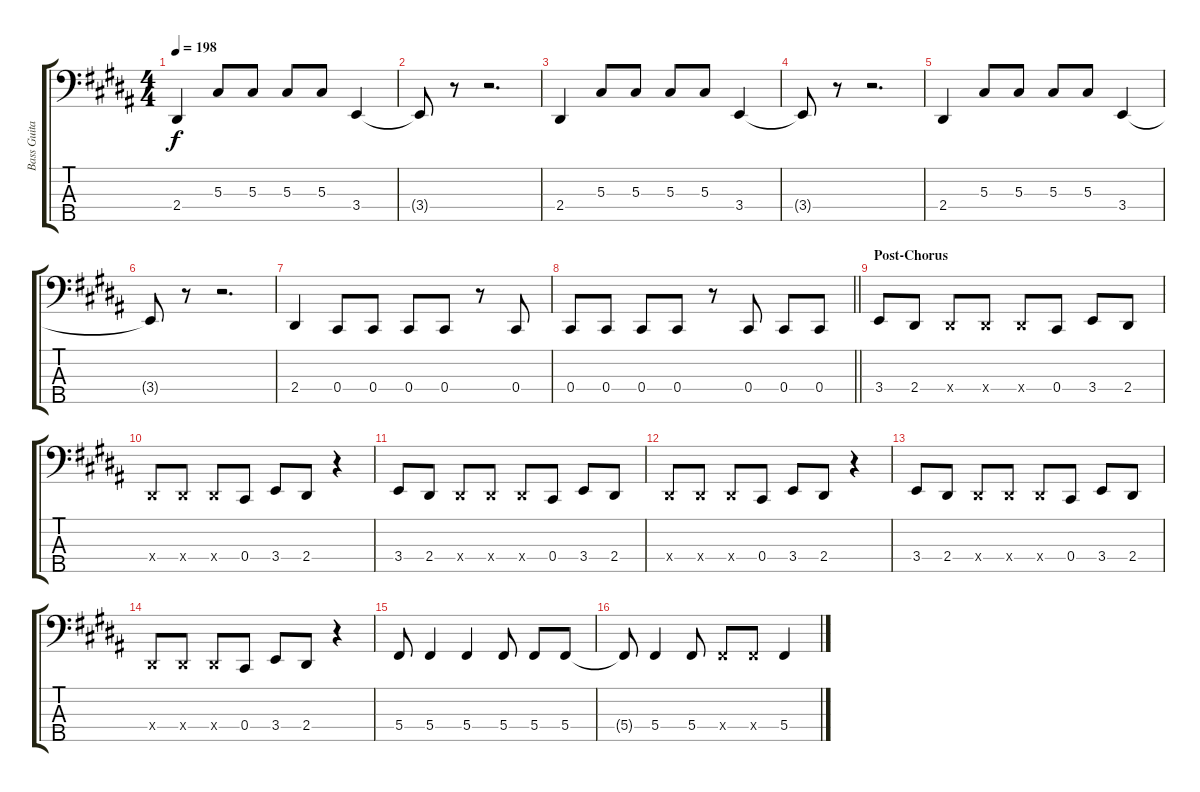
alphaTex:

\track ("Bass Guitar" "Bass Guita") {instrument electricbasspick}
\staff {score tabs}
\tuning (Gb2 Db2 Ab1 Db1 Ab0) {hide}
\ts (4 4)
\tempo 198
\clef f4
\ks b
2.4.4{dy f} 5.3.8 5.3.8 5.3.8 5.3.8 3.4.4 |
3.4{t}.8 r.8 r.2{d} |
2.4.4 5.3.8 5.3.8 5.3.8 5.3.8 3.4.4 |
3.4{t}.8 r.8 r.2{d} |
2.4.4 5.3.8 5.3.8 5.3.8 5.3.8 3.4.4 |
3.4{t}.8 r.8 r.2{d} |
2.4.4 0.4.8 0.4.8 0.4.8 0.4.8 r.8 0.4.8 |
\barLineRight lightlight
0.4.8 0.4.8 0.4.8 0.4.8 r.8 0.4.8 0.4.8 0.4.8 |
\section ("" "Post-Chorus")
3.4.8 2.4.8 2.4{x}.8 2.4{x}.8 2.4{x}.8 0.4.8 3.4.8 2.4.8 |
2.4{x}.8 2.4{x}.8 2.4{x}.8 0.4.8 3.4.8 2.4.8 r.4 |
3.4.8 2.4.8 2.4{x}.8 2.4{x}.8 2.4{x}.8 0.4.8 3.4.8 2.4.8 |
2.4{x}.8 2.4{x}.8 2.4{x}.8 0.4.8 3.4.8 2.4.8 r.4 |
3.4.8 2.4.8 2.4{x}.8 2.4{x}.8 2.4{x}.8 0.4.8 3.4.8 2.4.8 |
2.4{x}.8 2.4{x}.8 2.4{x}.8 0.4.8 3.4.8 2.4.8 r.4 |
5.4.8 5.4.4 5.4.4 5.4.8 5.4.8 5.4.8 |
5.4{t}.8 5.4.4 5.4.8 5.4{x}.8 5.4{x}.8 5.4.4
